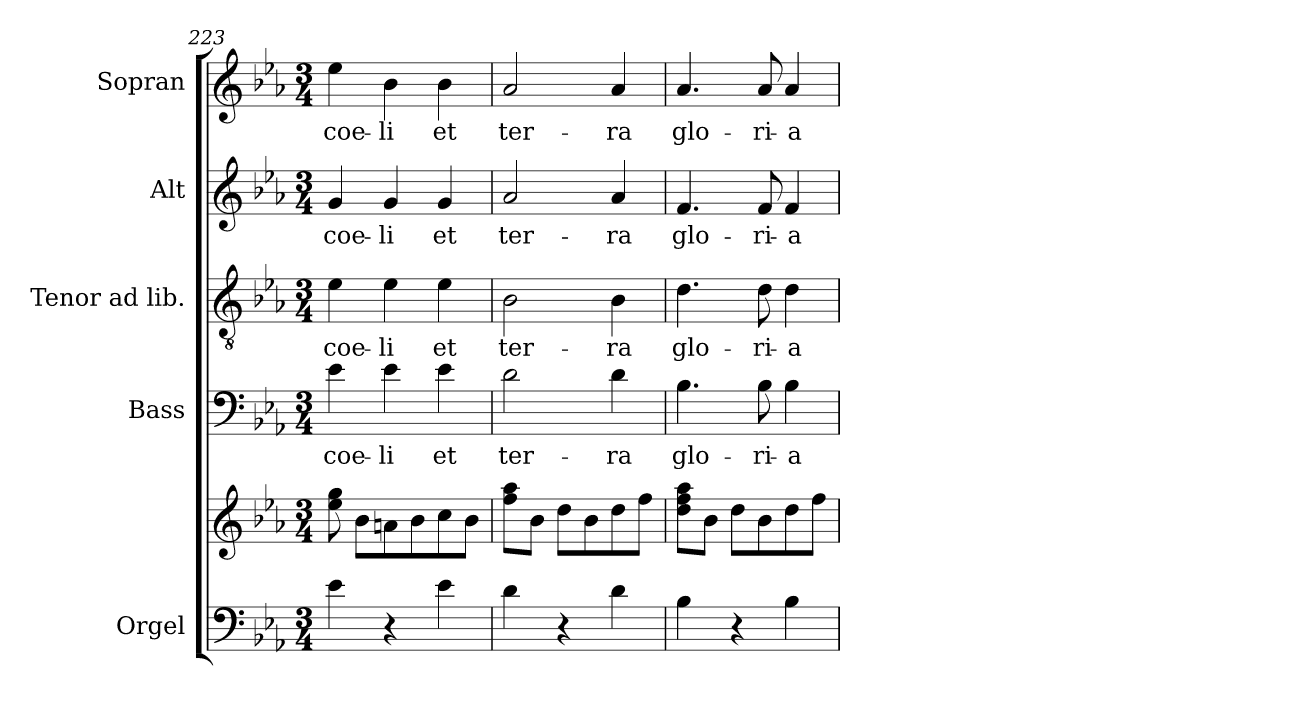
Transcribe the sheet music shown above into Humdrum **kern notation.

**kern	**kern	**kern	**text	**kern	**text	**kern	**text	**kern	**text
*part5	*part5	*part4	*part4	*part3	*part3	*part2	*part2	*part1	*part1
*staff6	*staff5	*staff4	*staff4	*staff3	*staff3	*staff2	*staff2	*staff1	*staff1
*I"Orgel	*	*I"Bass	*	*I"Tenor ad lib.	*	*I"Alt	*	*I"Sopran	*
*	*	*I'B.	*	*I'T.	*	*I'A.	*	*I'S.	*
*clefF4	*clefG2	*clefF4	*	*clefGv2	*	*clefG2	*	*clefG2	*
*k[b-e-a-]	*k[b-e-a-]	*k[b-e-a-]	*	*k[b-e-a-]	*	*k[b-e-a-]	*	*k[b-e-a-]	*
*E-:	*E-:	*E-:	*	*E-:	*	*E-:	*	*E-:	*
*M3/4	*M3/4	*M3/4	*	*M3/4	*	*M3/4	*	*M3/4	*
=223	=223	=223	=223	=223	=223	=223	=223	=223	=223
!	!	!	!LO:LY:b	!	!LO:LY:b	!	!LO:LY:b	!	!LO:LY:b
4e-\	8ee-\ 8gg\	4e-\	coe-	4e-\	coe-	4g/	coe-	4ee-\	coe-
.	8b-\L	.	.	.	.	.	.	.	.
!	!	!	!LO:LY:b	!	!LO:LY:b	!	!LO:LY:b	!	!LO:LY:b
4r	8an\	4e-\	-li	4e-\	-li	4g/	-li	4b-\	-li
.	8b-\	.	.	.	.	.	.	.	.
!	!	!	!LO:LY:b	!	!LO:LY:b	!	!LO:LY:b	!	!LO:LY:b
4e-\	8cc\	4e-\	et	4e-\	et	4g/	et	4b-\	et
.	8b-\J	.	.	.	.	.	.	.	.
!!LO:LB:g=z
=224	=224	=224	=224	=224	=224	=224	=224	=224	=224
!	!	!	!LO:LY:b	!	!LO:LY:b	!	!LO:LY:b	!	!LO:LY:b
4d\	8ff\ 8aa-\L	2d\	ter-	2B-\	ter-	2a-/	ter-	2a-/	ter-
.	8b-\J	.	.	.	.	.	.	.	.
4r	8dd\L	.	.	.	.	.	.	.	.
.	8b-\	.	.	.	.	.	.	.	.
!	!	!	!LO:LY:b	!	!LO:LY:b	!	!LO:LY:b	!	!LO:LY:b
4d\	8dd\	4d\	-ra	4B-\	-ra	4a-/	-ra	4a-/	-ra
.	8ff\J	.	.	.	.	.	.	.	.
=225	=225	=225	=225	=225	=225	=225	=225	=225	=225
!	!	!	!LO:LY:b	!	!LO:LY:b	!	!LO:LY:b	!	!LO:LY:b
4B-\	8dd\ 8ff\ 8aa-\L	4.B-\	glo-	4.d\	glo-	4.f/	glo-	4.a-/	glo-
.	8b-\J	.	.	.	.	.	.	.	.
4r	8dd\L	.	.	.	.	.	.	.	.
!	!	!	!LO:LY:b	!	!LO:LY:b	!	!LO:LY:b	!	!LO:LY:b
.	8b-\	8B-\	-ri-	8d\	-ri-	8f/	-ri-	8a-/	-ri-
!	!	!	!LO:LY:b	!	!LO:LY:b	!	!LO:LY:b	!	!LO:LY:b
4B-\	8dd\	4B-\	-a	4d\	-a	4f/	-a	4a-/	-a
.	8ff\J	.	.	.	.	.	.	.	.
=	=	=	=	=	=	=	=	=	=
*-	*-	*-	*-	*-	*-	*-	*-	*-	*-
